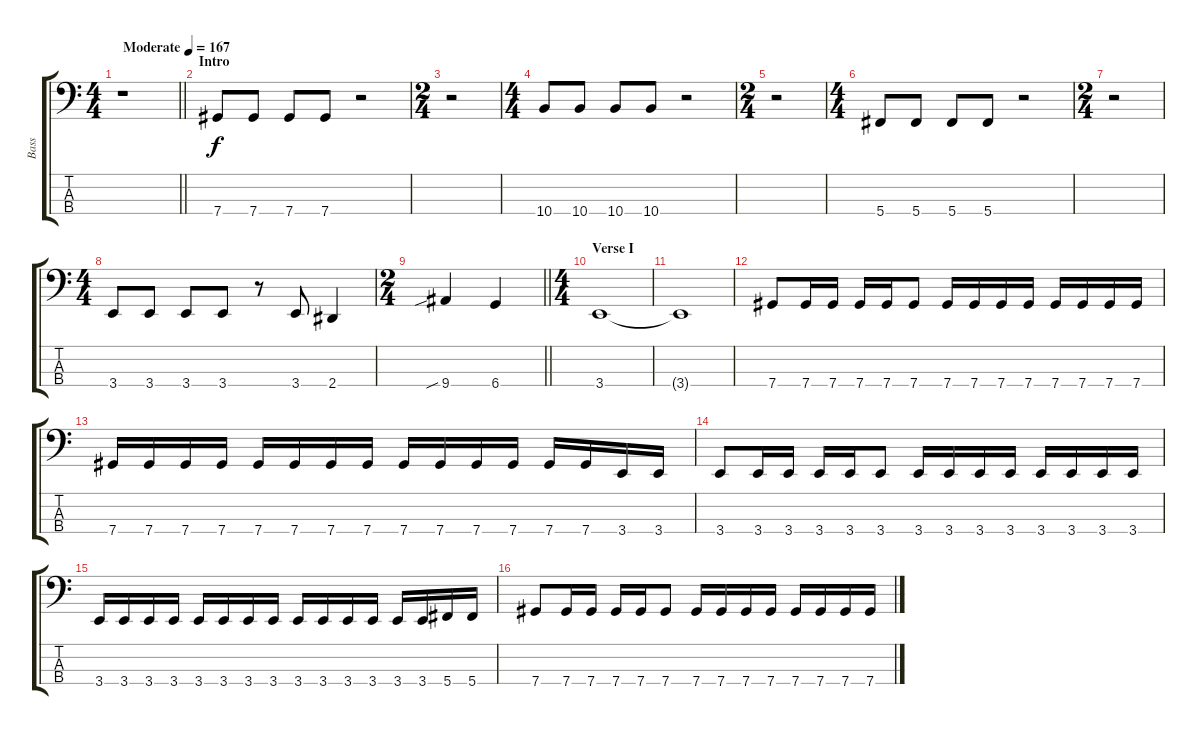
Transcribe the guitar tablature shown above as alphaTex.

\track ("Bass" "Bass") {instrument electricbassfinger}
\staff {score tabs}
\tuning (Gb2 Db2 Ab1 Db1) {hide}
\ts (4 4)
\tempo (167 "Moderate")
\clef f4
\barLineRight lightlight
\ks c
r.1{dy f instrument electricbassfinger} |
\section ("" "Intro")
7.4.8 7.4.8 7.4.8 7.4.8 r.2 |
\ts (2 4)
r.2 |
\ts (4 4)
10.4.8 10.4.8 10.4.8 10.4.8 r.2 |
\ts (2 4)
r.2 |
\ts (4 4)
5.4.8 5.4.8 5.4.8 5.4.8 r.2 |
\ts (2 4)
r.2 |
\ts (4 4)
3.4.8 3.4.8 3.4.8 3.4.8 r.8 3.4.8 2.4.4 |
\ts (2 4)
\barLineRight lightlight
9.4{sib}.4 6.4.4 |
\ts (4 4)
\section ("" "Verse I")
3.4.1 |
3.4{t}.1 |
7.4.8 7.4.16 7.4.16 7.4.16 7.4.16 7.4.8 7.4.16 7.4.16 7.4.16 7.4.16 7.4.16 7.4.16 7.4.16 7.4.16 |
7.4.16 7.4.16 7.4.16 7.4.16 7.4.16 7.4.16 7.4.16 7.4.16 7.4.16 7.4.16 7.4.16 7.4.16 7.4.16 7.4.16 3.4.16 3.4.16 |
3.4.8 3.4.16 3.4.16 3.4.16 3.4.16 3.4.8 3.4.16 3.4.16 3.4.16 3.4.16 3.4.16 3.4.16 3.4.16 3.4.16 |
3.4.16 3.4.16 3.4.16 3.4.16 3.4.16 3.4.16 3.4.16 3.4.16 3.4.16 3.4.16 3.4.16 3.4.16 3.4.16 3.4.16 5.4.16 5.4.16 |
7.4.8 7.4.16 7.4.16 7.4.16 7.4.16 7.4.8 7.4.16 7.4.16 7.4.16 7.4.16 7.4.16 7.4.16 7.4.16 7.4.16
